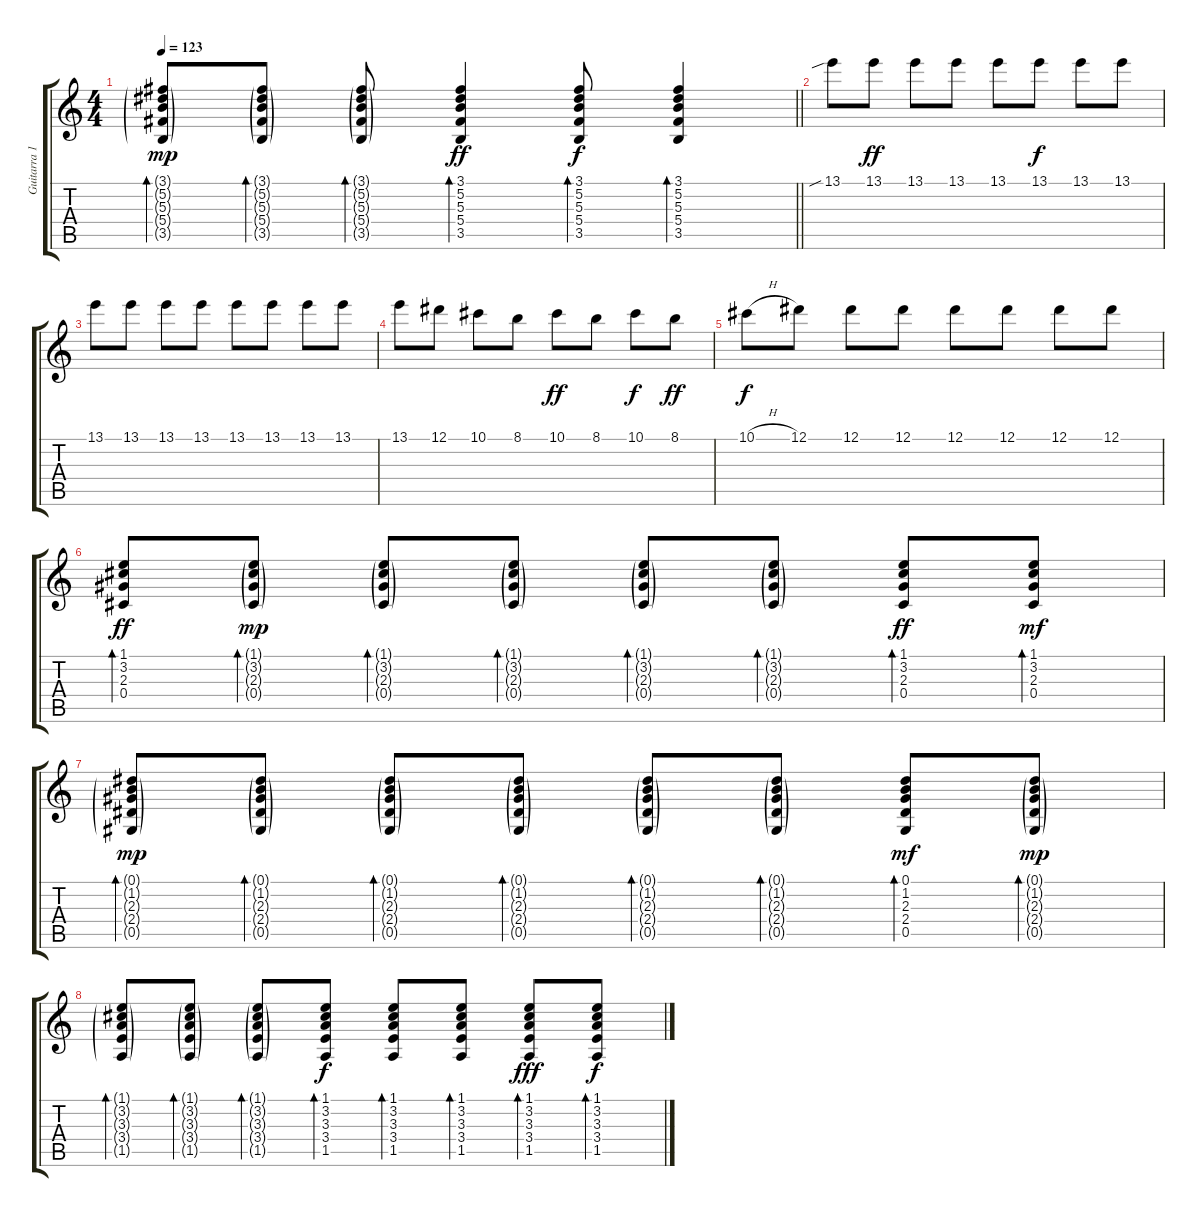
\track ("Guitarra 1" "Guitarra 1") {instrument electricguitarclean}
\staff {score tabs}
\tuning (Eb4 Bb3 Gb3 Db3 Ab2 Eb2) {hide}
\ts (4 4)
\tempo 123
\clef g2
\barLineRight lightlight
\ks c
(3.1{g} 5.2{g} 5.3{g} 5.4{g} 3.5{g}).8{bd 60 dy mp} (3.1{g} 5.2{g} 5.3{g} 5.4{g} 3.5{g}).8{bd 60} (3.1{g} 5.2{g} 5.3{g} 5.4{g} 3.5{g}).8{bd 60} (3.1 5.2 5.3 5.4 3.5).4{bd 60 dy ff} (3.1 5.2 5.3 5.4 3.5).8{bd 60 dy f} (3.1 5.2 5.3 5.4 3.5).4{bd 60} |
13.1{sib}.8{volume 7 balance 5} 13.1.8{dy ff} 13.1.8 13.1.8 13.1.8 13.1.8{dy f} 13.1.8 13.1.8 |
13.1.8 13.1.8 13.1.8 13.1.8 13.1.8 13.1.8 13.1.8 13.1.8 |
13.1.8 12.1.8 10.1.8 8.1.8 10.1.8{dy ff} 8.1.8 10.1.8{dy f} 8.1.8{dy ff} |
10.1{h}.8{dy f} 12.1.8 12.1.8 12.1.8 12.1.8 12.1.8 12.1.8 12.1.8 |
(1.1 3.2 2.3 0.4).8{bd 60 dy ff volume 12 balance 11} (1.1{g} 3.2{g} 2.3{g} 0.4{g}).8{bd 60 dy mp} (1.1{g} 3.2{g} 2.3{g} 0.4{g}).8{bd 60} (1.1{g} 3.2{g} 2.3{g} 0.4{g}).8{bd 60} (1.1{g} 3.2{g} 2.3{g} 0.4{g}).8{bd 60} (1.1{g} 3.2{g} 2.3{g} 0.4{g}).8{bd 60} (1.1 3.2 2.3 0.4).8{bd 60 dy ff} (1.1 3.2 2.3 0.4).8{bd 60 dy mf} |
(0.1{g} 1.2{g} 2.3{g} 2.4{g} 0.5{g}).8{bd 60 dy mp} (0.1{g} 1.2{g} 2.3{g} 2.4{g} 0.5{g}).8{bd 60} (0.1{g} 1.2{g} 2.3{g} 2.4{g} 0.5{g}).8{bd 60} (0.1{g} 1.2{g} 2.3{g} 2.4{g} 0.5{g}).8{bd 60} (0.1{g} 1.2{g} 2.3{g} 2.4{g} 0.5{g}).8{bd 60} (0.1{g} 1.2{g} 2.3{g} 2.4{g} 0.5{g}).8{bd 60} (0.1 1.2 2.3 2.4 0.5).8{bd 60 dy mf} (0.1{g} 1.2{g} 2.3{g} 2.4{g} 0.5{g}).8{bd 60 dy mp} |
(1.1{g} 3.2{g} 3.3{g} 3.4{g} 1.5{g}).8{bd 60} (1.1{g} 3.2{g} 3.3{g} 3.4{g} 1.5{g}).8{bd 60} (1.1{g} 3.2{g} 3.3{g} 3.4{g} 1.5{g}).8{bd 60} (1.1 3.2 3.3 3.4 1.5).8{bd 60 dy f} (1.1 3.2 3.3 3.4 1.5).8{bd 60} (1.1 3.2 3.3 3.4 1.5).8{bd 60} (1.1 3.2 3.3 3.4 1.5).8{bd 60 dy fff} (1.1 3.2 3.3 3.4 1.5).8{bd 60 dy f}
